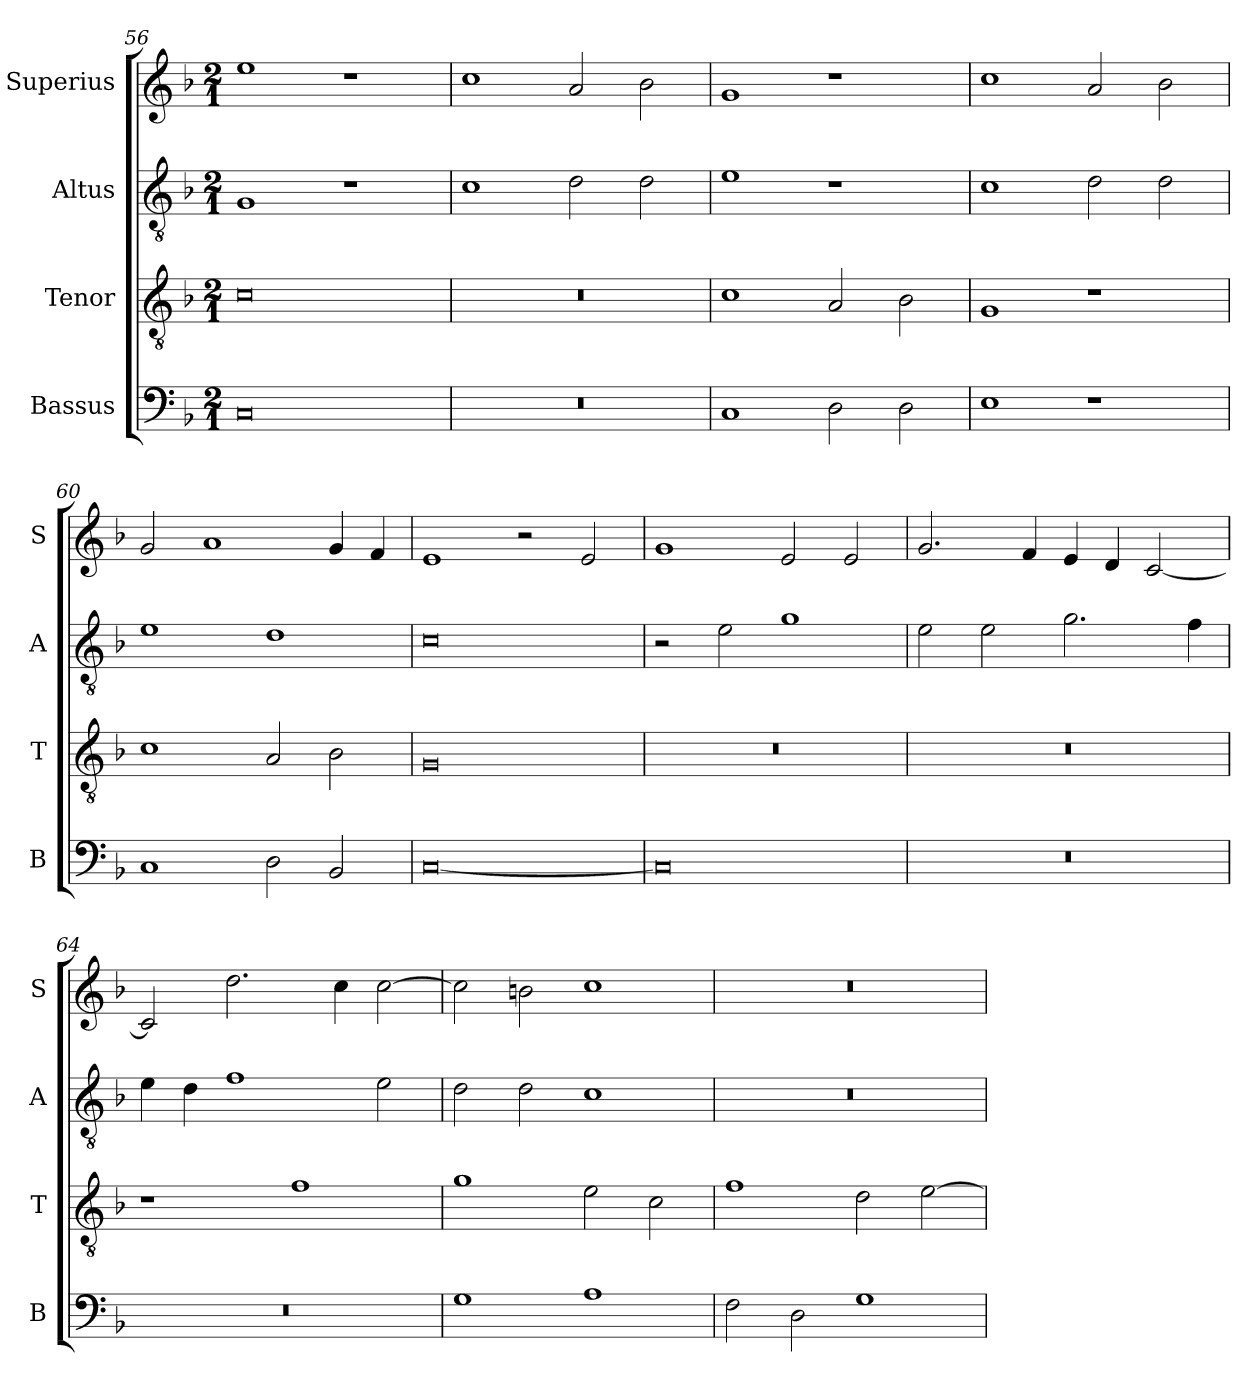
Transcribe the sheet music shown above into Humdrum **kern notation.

**kern	**kern	**kern	**kern
*part4	*part3	*part2	*part1
*staff4	*staff3	*staff2	*staff1
*I"Bassus	*I"Tenor	*I"Altus	*I"Superius
*I'B	*I'T	*I'A	*I'S
*clefF4	*clefGv2	*clefGv2	*clefG2
*k[b-]	*k[b-]	*k[b-]	*k[b-]
*F:	*F:	*F:	*F:
*M2/1	*M2/1	*M2/1	*M2/1
=56	=56	=56	=56
0C	0c	1G	1ee
.	.	1r	1r
=57	=57	=57	=57
0r	0r	1c	1cc
.	.	2d	2a
.	.	2d	2b-
=58	=58	=58	=58
1C	1c	1e	1g
2D	2A	1r	1r
2D	2B-	.	.
=59	=59	=59	=59
1E	1G	1c	1cc
1r	1r	2d	2a
.	.	2d	2b-
=60	=60	=60	=60
1C	1c	1e	2g
.	.	.	1a
2D	2A	1d	.
2BB-	2B-	.	4g
.	.	.	4f
=61	=61	=61	=61
[0C	0G	0c	1e
.	.	.	2r
.	.	.	2e
=62	=62	=62	=62
0C]	0r	2r	1g
.	.	2e	.
.	.	1g	2e
.	.	.	2e
=63	=63	=63	=63
0r	0r	2e	2.g
.	.	2e	.
.	.	.	4f
.	.	2.g	4e
.	.	.	4d
.	.	.	[2c
.	.	4f	.
=64	=64	=64	=64
0r	1r	4e	2c]
.	.	4d	.
.	.	1f	2.dd
.	1f	.	.
.	.	.	4cc
.	.	2e	[2cc
=65	=65	=65	=65
1G	1g	2d	2cc]
.	.	2d	2bn
1A	2e	1c	1cc
.	2c	.	.
=66	=66	=66	=66
2F	1f	0r	0r
2D	.	.	.
1G	2d	.	.
.	[2e	.	.
=	=	=	=
*-	*-	*-	*-
